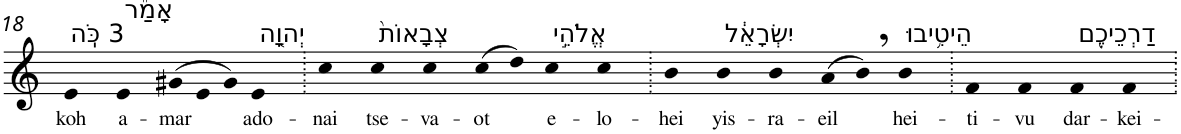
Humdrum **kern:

**kern	**text
*part1	*part1
*staff1	*staff1
*I"Piano	*
*I'Pno	*
!!LO:PB:g=z
*clefG2	*
*k[]	*
=18	=18
!LO:TX:a:t=3 כֹּֽה	!
!	!LO:LY:b
4e	koh
!LO:TX:a:t=אָמַ֞ר	!
!	!LO:LY:b
4e	a-
*Xtuplet	*
!	!LO:LY:b
(>12g#X	-mar
12e	.
12g#)	.
!LO:TX:a:t=יְהוָ֤ה	!
!	!LO:LY:b
4e	ado-
=19.	=19.
!	!LO:LY:b
4cc	-nai
!LO:TX:a:t=צְבָאוֹת֙	!
!	!LO:LY:b
4cc	tse-
!	!LO:LY:b
4cc	-va-
!	!LO:LY:b
(>8cc	-ot
8dd)	.
!LO:TX:a:t=אֱלֹהֵ֣י	!
!	!LO:LY:b
4cc	e-
!	!LO:LY:b
4cc	-lo-
=20.	=20.
!	!LO:LY:b
4b	-hei
!LO:TX:a:t=יִשְׂרָאֵ֔ל	!
!	!LO:LY:b
4b	yis-
!	!LO:LY:b
4b	-ra-
!	!LO:LY:b
(>8a	-eil
8b,)	.
!LO:TX:a:t=הֵיטִ֥יבוּ	!
!	!LO:LY:b
4b	hei-
=21.	=21.
!	!LO:LY:b
4f	-ti-
!	!LO:LY:b
4f	-vu
!LO:TX:a:t=דַרְכֵיכֶ֖ם	!
!	!LO:LY:b
4f	dar-
!	!LO:LY:b
4f	-kei-
=.	=.
*-	*-
